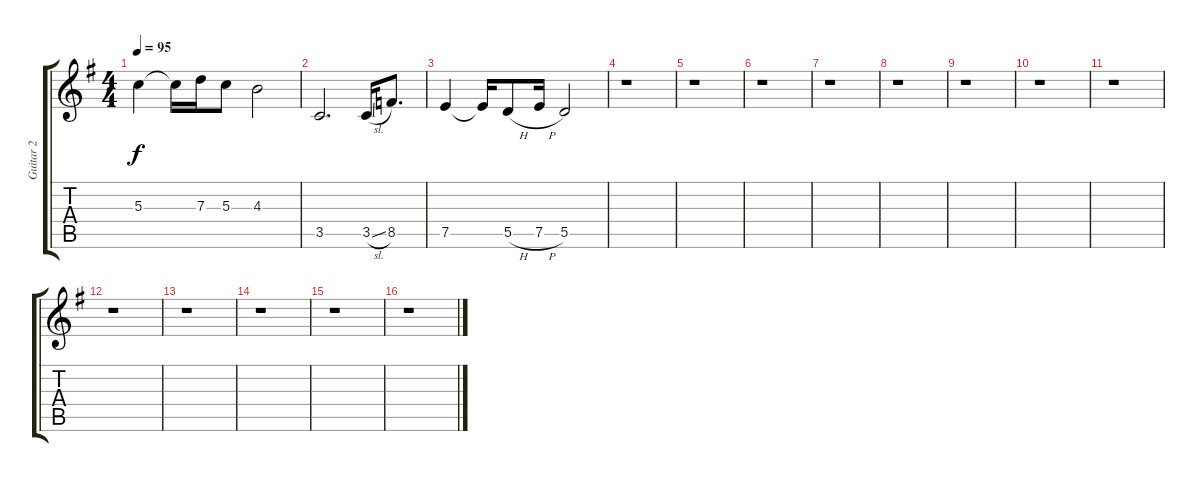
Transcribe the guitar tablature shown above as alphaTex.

\track ("Guitar 2" "Guitar 2") {instrument distortionguitar}
\staff {score tabs}
\tuning (E4 B3 G3 D3 A2 E2) {hide}
\ts (4 4)
\tempo 95
\clef g2
\ks g
5.3.4{dy f} 5.3{t}.16 7.3.16 5.3.8 4.3.2 |
3.5.2{d} 3.5{sl}.16 8.5.8{d} |
7.5.4 7.5{t}.16 5.5{h}.8 7.5{h}.16 5.5.2 |
r.1 |
r.1 |
r.1 |
r.1 |
r.1 |
r.1 |
r.1 |
r.1 |
r.1 |
r.1 |
r.1 |
r.1 |
r.1
